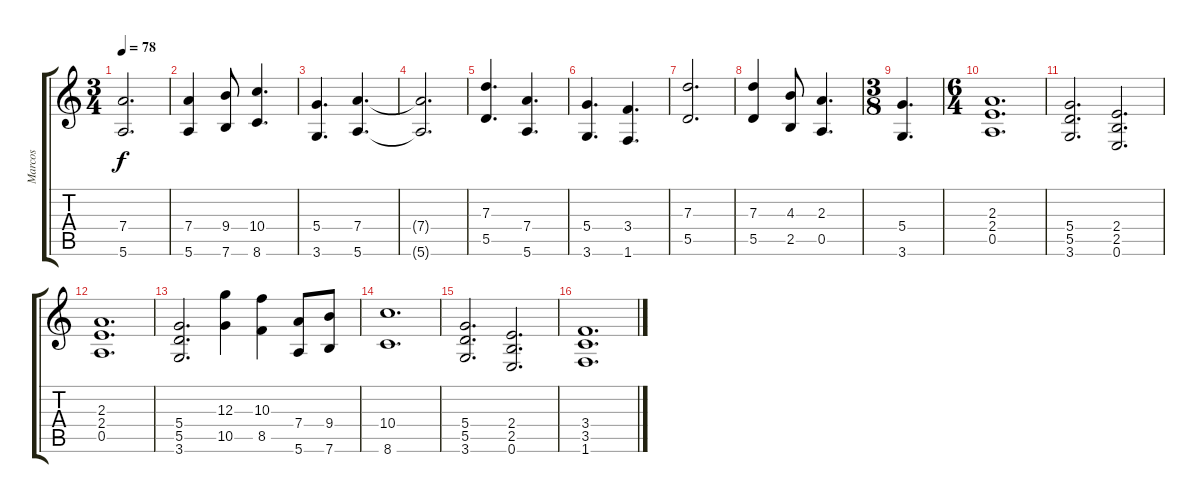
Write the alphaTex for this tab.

\track ("Marcos" "Marcos") {instrument distortionguitar}
\staff {score tabs}
\tuning (E4 B3 G3 D3 A2 E2) {hide}
\ts (3 4)
\tempo 78
\clef g2
\ks c
(7.4{t} 5.6{t}).2{d dy f} |
(7.4 5.6).4 (9.4 7.6).8 (10.4 8.6).4{d} |
(5.4 3.6).4{d} (7.4 5.6).4{d} |
(7.4{t} 5.6{t}).2{d} |
(7.3 5.5).4{d} (7.4 5.6).4{d} |
(5.4 3.6).4{d} (3.4 1.6).4{d} |
(7.3 5.5).2{d} |
(7.3 5.5).4 (4.3 2.5).8 (2.3 0.5).4{d} |
\ts (3 8)
(5.4 3.6).4{d} |
\ts (6 4)
(2.3 2.4 0.5).1{d} |
(5.4 5.5 3.6).2{d} (2.4 2.5 0.6).2{d} |
(2.3 2.4 0.5).1{d} |
(5.4 5.5 3.6).2{d} (12.3 10.5).4 (10.3 8.5).4 (7.4 5.6).8 (9.4 7.6).8 |
(10.4 8.6).1{d} |
(5.4 5.5 3.6).2{d} (2.4 2.5 0.6).2{d} |
(3.4 3.5 1.6).1{d}
